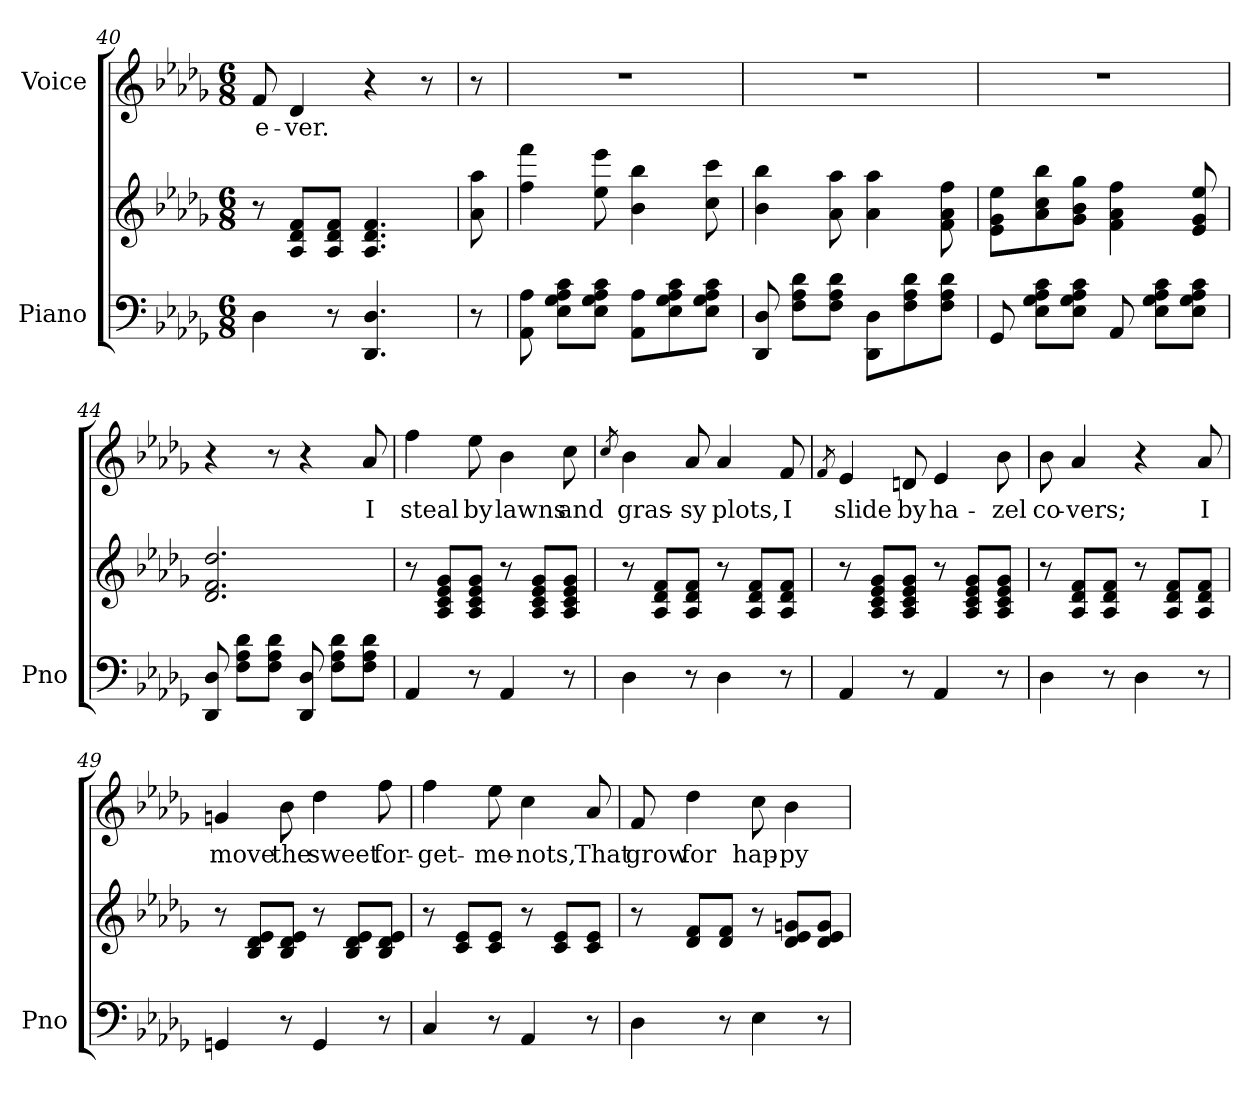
**kern	**kern	**kern	**text
*part2	*part2	*part1	*part1
*staff3	*staff2	*staff1	*staff1
*I"Piano	*	*I"Voice	*
*I'Pno	*	*	*
*clefF4	*clefG2	*clefG2	*
*k[b-e-a-d-g-]	*k[b-e-a-d-g-]	*k[b-e-a-d-g-]	*
*M6/8	*M6/8	*M6/8	*
=40	=40	=40	=40
4D-\	8r	8f/	e-
.	8A-/ 8d-/ 8f/L	4d-/	-ver.
8r	8A-/ 8d-/ 8f/J	.	.
4.DD-/ 4.D-/	4.A-/ 4.d-/ 4.f/	4r	.
.	.	8r	.
=40X1	=40X1	=40X1	=40X1
8r	8a-\ 8aa-\	8r	.
=41	=41	=41	=41
8AA-\ 8A-\	4ff\ 4fff\	2.r	.
8E-\ 8G-\ 8A-\ 8c\L	.	.	.
8E-\ 8G-\ 8A-\ 8c\J	8ee-\ 8eee-\	.	.
8AA-\ 8A-\L	4b-\ 4bb-\	.	.
8E-\ 8G-\ 8A-\ 8c\	.	.	.
8E-\ 8G-\ 8A-\ 8c\J	8cc\ 8ccc\	.	.
=42	=42	=42	=42
8DD-/ 8D-/	4b-\ 4bb-\	2.r	.
8F\ 8A-\ 8d-\L	.	.	.
8F\ 8A-\ 8d-\J	8a-\ 8aa-\	.	.
8DD-\ 8D-\L	4a-\ 4aa-\	.	.
8F\ 8A-\ 8d-\	.	.	.
8F\ 8A-\ 8d-\J	8f\ 8a-\ 8ff\	.	.
=43	=43	=43	=43
8GG-/	8e-\ 8g-\ 8ee-\L	2.r	.
8E-\ 8G-\ 8A-\ 8c\L	8a-\ 8cc\ 8bb-\	.	.
8E-\ 8G-\ 8A-\ 8c\J	8g-\ 8b-\ 8gg-\J	.	.
8AA-/	4f\ 4a-\ 4ff\	.	.
8E-\ 8G-\ 8A-\ 8c\L	.	.	.
8E-\ 8G-\ 8A-\ 8c\J	8e-/ 8g-/ 8ee-/	.	.
=44	=44	=44	=44
8DD-/ 8D-/	2.d-/ 2.f/ 2.dd-/	4r	.
8F\ 8A-\ 8d-\L	.	.	.
8F\ 8A-\ 8d-\J	.	8r	.
8DD-/ 8D-/	.	4r	.
8F\ 8A-\ 8d-\L	.	.	.
8F\ 8A-\ 8d-\J	.	8a-/	I
=45	=45	=45	=45
4AA-/	8r	4ff\	steal
.	8A-/ 8c/ 8e-/ 8g-/L	.	.
8r	8A-/ 8c/ 8e-/ 8g-/J	8ee-\	by
4AA-/	8r	4b-\	lawns
.	8A-/ 8c/ 8e-/ 8g-/L	.	.
8r	8A-/ 8c/ 8e-/ 8g-/J	8cc\	and
=46	=46	=46	=46
.	.	8qcc/	.
4D-\	8r	4b-\	gras-
.	8A-/ 8d-/ 8f/L	.	.
8r	8A-/ 8d-/ 8f/J	8a-/	-sy
4D-\	8r	4a-/	plots,
.	8A-/ 8d-/ 8f/L	.	.
8r	8A-/ 8d-/ 8f/J	8f/	I
=47	=47	=47	=47
.	.	8qf/	.
4AA-/	8r	4e-/	slide
.	8A-/ 8c/ 8e-/ 8g-/L	.	.
8r	8A-/ 8c/ 8e-/ 8g-/J	8dn/	by
4AA-/	8r	4e-/	ha-
.	8A-/ 8c/ 8e-/ 8g-/L	.	.
8r	8A-/ 8c/ 8e-/ 8g-/J	8b-\	-zel
=48	=48	=48	=48
4D-\	8r	8b-\	co-
.	8A-/ 8d-/ 8f/L	4a-/	-vers;
8r	8A-/ 8d-/ 8f/J	.	.
4D-\	8r	4r	.
.	8A-/ 8d-/ 8f/L	.	.
8r	8A-/ 8d-/ 8f/J	8a-/	I
=49	=49	=49	=49
4GGn/	8r	4gn/	move
.	8B-/ 8d-/ 8e-/L	.	.
8r	8B-/ 8d-/ 8e-/J	8b-\	the
4GG/	8r	4dd-\	sweet
.	8B-/ 8d-/ 8e-/L	.	.
8r	8B-/ 8d-/ 8e-/J	8ff\	for-
=50	=50	=50	=50
4C/	8r	4ff\	-get-
.	8c/ 8e-/L	.	.
8r	8c/ 8e-/J	8ee-\	-me-
4AA-/	8r	4cc\	-nots,
.	8c/ 8e-/L	.	.
8r	8c/ 8e-/J	8a-/	That
=51	=51	=51	=51
4D-\	8r	8f/	grow
.	8d-/ 8f/L	4dd-\	for
8r	8d-/ 8f/J	.	.
4E-\	8r	8cc\	hap-
.	8d-/ 8e-/ 8gn/L	4b-\	-py
8r	8d-/ 8e-/ 8g/J	.	.
=	=	=	=
*-	*-	*-	*-
